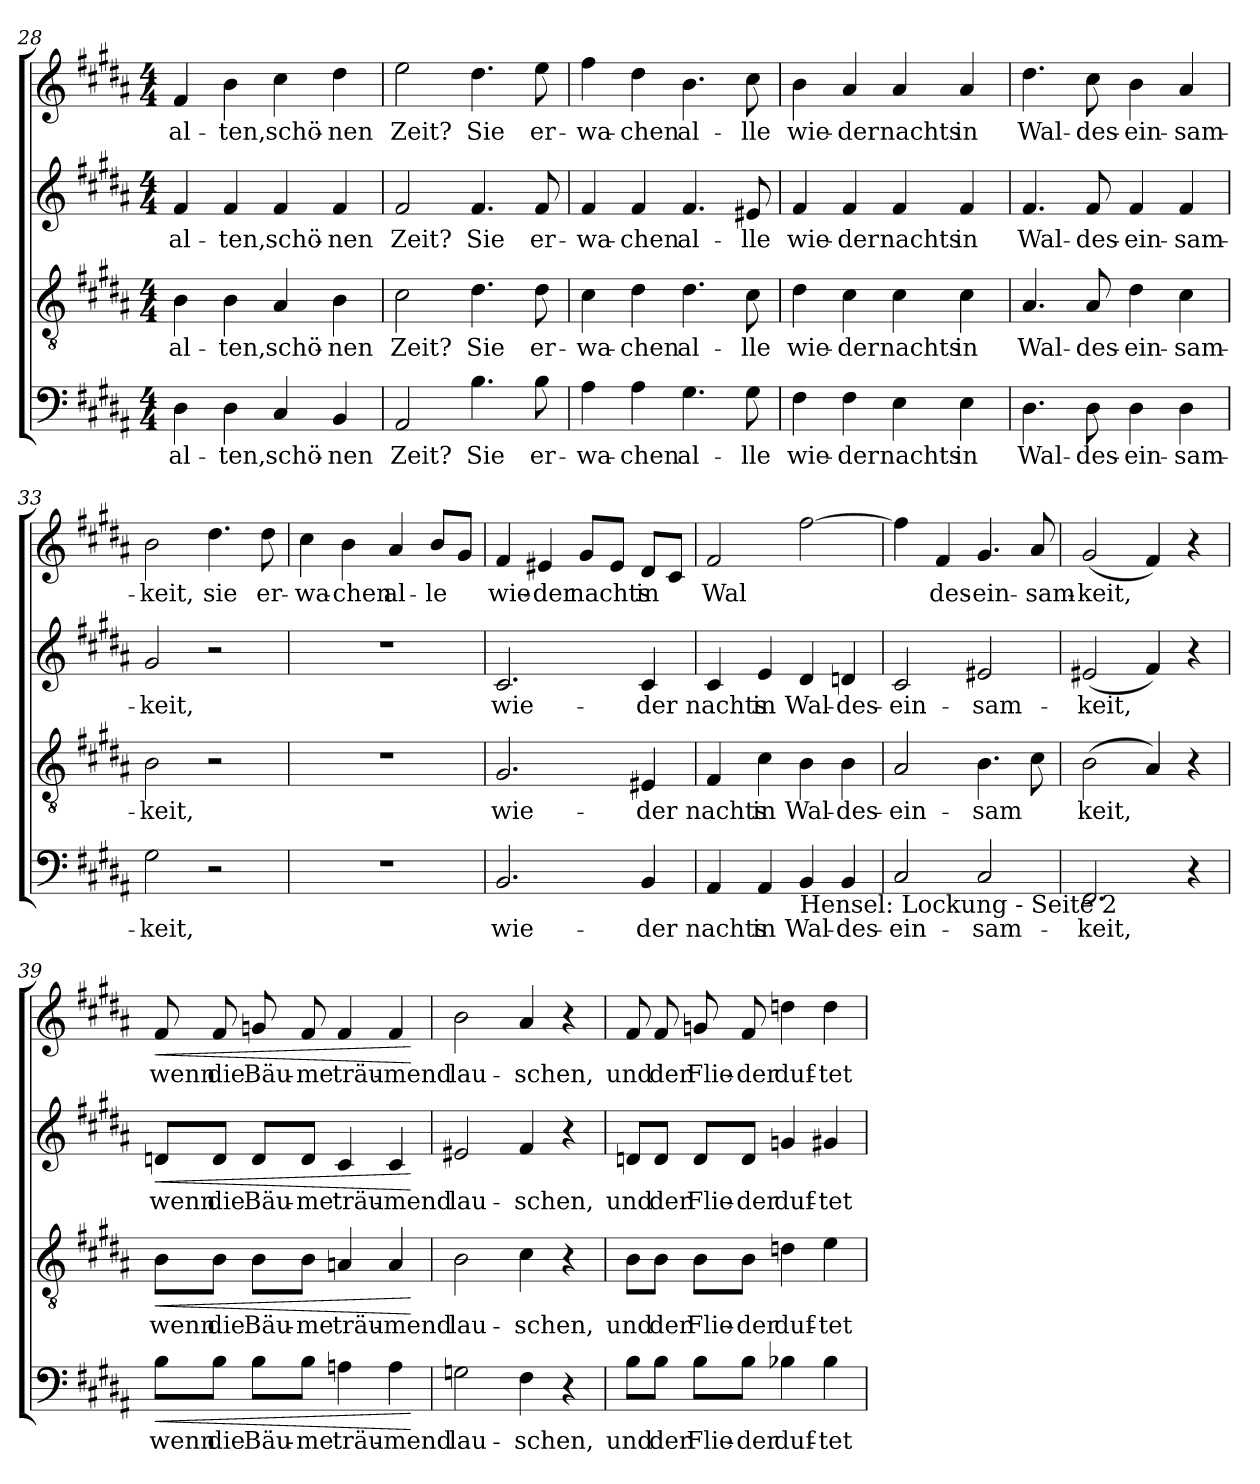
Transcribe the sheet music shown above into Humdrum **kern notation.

**kern	**text	**dynam	**kern	**text	**dynam	**kern	**text	**dynam	**kern	**text	**dynam
*part4	*part4	*part4	*part3	*part3	*part3	*part2	*part2	*part2	*part1	*part1	*part1
*staff4	*staff4	*staff4	*staff3	*staff3	*staff3	*staff2	*staff2	*staff2	*staff1	*staff1	*staff1
*clefF4	*	*	*clefGv2	*	*	*clefG2	*	*	*clefG2	*	*
*k[f#c#g#d#a#]	*	*	*k[f#c#g#d#a#]	*	*	*k[f#c#g#d#a#]	*	*	*k[f#c#g#d#a#]	*	*
*B:	*	*	*B:	*	*	*B:	*	*	*B:	*	*
*M4/4	*	*	*M4/4	*	*	*M4/4	*	*	*M4/4	*	*
=28	=28	=28	=28	=28	=28	=28	=28	=28	=28	=28	=28
!	!LO:LY:b	!	!	!LO:LY:b	!	!	!LO:LY:b	!	!	!LO:LY:b	!
4D#\	al-	.	4B\	al-	.	4f#/	al-	.	4f#/	al-	.
!	!LO:LY:b	!	!	!LO:LY:b	!	!	!LO:LY:b	!	!	!LO:LY:b	!
4D#\	-ten,	.	4B\	-ten,	.	4f#/	-ten,	.	4b\	-ten,	.
!	!LO:LY:b	!	!	!LO:LY:b	!	!	!LO:LY:b	!	!	!LO:LY:b	!
4C#/	schö-	.	4A#/	schö-	.	4f#/	schö-	.	4cc#\	schö-	.
!	!LO:LY:b	!	!	!LO:LY:b	!	!	!LO:LY:b	!	!	!LO:LY:b	!
4BB/	-nen	.	4B\	-nen	.	4f#/	-nen	.	4dd#\	-nen	.
=29	=29	=29	=29	=29	=29	=29	=29	=29	=29	=29	=29
!	!LO:LY:b	!	!	!LO:LY:b	!	!	!LO:LY:b	!	!	!LO:LY:b	!
2AA#/	Zeit?	.	2c#\	Zeit?	.	2f#/	Zeit?	.	2ee\	Zeit?	.
!	!LO:LY:b	!	!	!LO:LY:b	!	!	!LO:LY:b	!	!	!LO:LY:b	!
4.B\	Sie	.	4.d#\	Sie	.	4.f#/	Sie	.	4.dd#\	Sie	.
!	!LO:LY:b	!	!	!LO:LY:b	!	!	!LO:LY:b	!	!	!LO:LY:b	!
8B\	er-	.	8d#\	er-	.	8f#/	er-	.	8ee\	er-	.
=30	=30	=30	=30	=30	=30	=30	=30	=30	=30	=30	=30
!	!LO:LY:b	!	!	!LO:LY:b	!	!	!LO:LY:b	!	!	!LO:LY:b	!
4A#\	-wa-	.	4c#\	-wa-	.	4f#/	-wa-	.	4ff#\	-wa-	.
!	!LO:LY:b	!	!	!LO:LY:b	!	!	!LO:LY:b	!	!	!LO:LY:b	!
4A#\	-chen	.	4d#\	-chen	.	4f#/	-chen	.	4dd#\	-chen	.
!	!LO:LY:b	!	!	!LO:LY:b	!	!	!LO:LY:b	!	!	!LO:LY:b	!
4.G#\	al-	.	4.d#\	al-	.	4.f#/	al-	.	4.b\	al-	.
!	!LO:LY:b	!	!	!LO:LY:b	!	!	!LO:LY:b	!	!	!LO:LY:b	!
8G#\	-lle	.	8c#\	-lle	.	8e#X/	-lle	.	8cc#\	-lle	.
=31	=31	=31	=31	=31	=31	=31	=31	=31	=31	=31	=31
!	!LO:LY:b	!	!	!LO:LY:b	!	!	!LO:LY:b	!	!	!LO:LY:b	!
4F#\	wie-	.	4d#\	wie-	.	4f#/	wie-	.	4b\	wie-	.
!	!LO:LY:b	!	!	!LO:LY:b	!	!	!LO:LY:b	!	!	!LO:LY:b	!
4F#\	-der	.	4c#\	-der	.	4f#/	-der	.	4a#/	-der	.
!	!LO:LY:b	!	!	!LO:LY:b	!	!	!LO:LY:b	!	!	!LO:LY:b	!
4E\	nachts	.	4c#\	nachts	.	4f#/	nachts	.	4a#/	nachts	.
!	!LO:LY:b	!	!	!LO:LY:b	!	!	!LO:LY:b	!	!	!LO:LY:b	!
4E\	in	.	4c#\	in	.	4f#/	in	.	4a#/	in	.
!!LO:LB:g=z
=32	=32	=32	=32	=32	=32	=32	=32	=32	=32	=32	=32
!	!LO:LY:b	!	!	!LO:LY:b	!	!	!LO:LY:b	!	!	!LO:LY:b	!
4.D#\	Wal-	.	4.A#/	Wal-	.	4.f#/	Wal-	.	4.dd#\	Wal-	.
!	!LO:LY:b	!	!	!LO:LY:b	!	!	!LO:LY:b	!	!	!LO:LY:b	!
8D#\	-des-	.	8A#/	-des-	.	8f#/	-des-	.	8cc#\	-des-	.
!	!LO:LY:b	!	!	!LO:LY:b	!	!	!LO:LY:b	!	!	!LO:LY:b	!
4D#\	-ein-	.	4d#\	-ein-	.	4f#/	-ein-	.	4b\	-ein-	.
!	!LO:LY:b	!	!	!LO:LY:b	!	!	!LO:LY:b	!	!	!LO:LY:b	!
4D#\	-sam-	.	4c#\	-sam-	.	4f#/	-sam-	.	4a#/	-sam-	.
=33	=33	=33	=33	=33	=33	=33	=33	=33	=33	=33	=33
!	!LO:LY:b	!	!	!LO:LY:b	!	!	!LO:LY:b	!	!	!LO:LY:b	!
2G#\	-keit,	.	2B\	-keit,	.	2g#/	-keit,	.	2b\	-keit,	.
!	!	!	!	!	!	!	!	!	!	!LO:LY:b	!
2r	.	.	2r	.	.	2r	.	.	4.dd#\	sie	.
!	!	!	!	!	!	!	!	!	!	!LO:LY:b	!
.	.	.	.	.	.	.	.	.	8dd#\	er-	.
=34	=34	=34	=34	=34	=34	=34	=34	=34	=34	=34	=34
!	!	!	!	!	!	!	!	!	!	!LO:LY:b	!
1r	.	.	1r	.	.	1r	.	.	4cc#\	-wa-	.
!	!	!	!	!	!	!	!	!	!	!LO:LY:b	!
.	.	.	.	.	.	.	.	.	4b\	-chen	.
!	!	!	!	!	!	!	!	!	!	!LO:LY:b	!
.	.	.	.	.	.	.	.	.	4a#/	al-	.
!	!	!	!	!	!	!	!	!	!	!LO:LY:b	!
.	.	.	.	.	.	.	.	.	8b/L	-le	.
.	.	.	.	.	.	.	.	.	8g#/J	.	.
=35	=35	=35	=35	=35	=35	=35	=35	=35	=35	=35	=35
!	!LO:LY:b	!	!	!LO:LY:b	!	!	!LO:LY:b	!	!	!LO:LY:b	!
2.BB/	wie-	.	2.G#/	wie-	.	2.c#/	wie-	.	4f#/	wie-	.
!	!	!	!	!	!	!	!	!	!	!LO:LY:b	!
.	.	.	.	.	.	.	.	.	4e#X/	-der	.
!	!	!	!	!	!	!	!	!	!	!LO:LY:b	!
.	.	.	.	.	.	.	.	.	8g#/L	nachts	.
.	.	.	.	.	.	.	.	.	8e#/J	.	.
!	!LO:LY:b	!	!	!LO:LY:b	!	!	!LO:LY:b	!	!	!LO:LY:b	!
4BB/	-der	.	4E#X/	-der	.	4c#/	-der	.	8d#/L	in	.
.	.	.	.	.	.	.	.	.	8c#/J	.	.
=36	=36	=36	=36	=36	=36	=36	=36	=36	=36	=36	=36
!	!LO:LY:b	!	!	!LO:LY:b	!	!	!LO:LY:b	!	!	!LO:LY:b	!
4AA#/	nachts	.	4F#/	nachts	.	4c#/	nachts	.	2f#/	Wal	.
!	!LO:LY:b	!	!	!LO:LY:b	!	!	!LO:LY:b	!	!	!	!
4AA#/	in	.	4c#\	in	.	4e/	in	.	.	.	.
!LO:TX:b:t=Hensel&colon; Lockung  -  Seite 2	!	!	!	!	!	!	!	!	!	!	!
!	!LO:LY:b	!	!	!LO:LY:b	!	!	!LO:LY:b	!	!	!	!
4BB/	Wal-	.	4B\	Wal-	.	4d#/	Wal-	.	[2ff#\	.	.
!	!LO:LY:b	!	!	!LO:LY:b	!	!	!LO:LY:b	!	!	!	!
4BB/	-des-	.	4B\	-des-	.	4dn/	-des-	.	.	.	.
=37	=37	=37	=37	=37	=37	=37	=37	=37	=37	=37	=37
!	!LO:LY:b	!	!	!LO:LY:b	!	!	!LO:LY:b	!	!	!	!
2C#/	-ein-	.	2A#/	-ein-	.	2c#/	-ein-	.	4ff#\]	.	.
!	!	!	!	!	!	!	!	!	!	!LO:LY:b	!
.	.	.	.	.	.	.	.	.	4f#/	des-	.
!	!LO:LY:b	!	!	!LO:LY:b	!	!	!LO:LY:b	!	!	!LO:LY:b	!
2C#/	-sam-	.	4.B\	-sam	.	2e#X/	-sam-	.	4.g#/	-ein-	.
!	!	!	!	!	!	!	!	!	!	!LO:LY:b	!
.	.	.	8c#\	.	.	.	.	.	8a#/	-sam-	.
!!LO:PB:g=z
=38	=38	=38	=38	=38	=38	=38	=38	=38	=38	=38	=38
!	!LO:LY:b	!	!	!LO:LY:b	!	!	!LO:LY:b	!	!	!LO:LY:b	!
2.FF#/	-keit,	.	(<2B\	keit,	.	(<2e#X/	-keit,	.	(<2g#/	-keit,	.
.	.	.	4A#/)	.	.	4f#/)	.	.	4f#/)	.	.
4r	.	.	4r	.	.	4r	.	.	4r	.	.
=39	=39	=39	=39	=39	=39	=39	=39	=39	=39	=39	=39
!	!LO:LY:b	!LO:HP:b	!	!LO:LY:b	!LO:HP:b	!	!LO:LY:b	!LO:HP:b	!	!LO:LY:b	!LO:HP:b
8B\L	wenn	<	8B\L	wenn	<	8dn/L	wenn	<	8f#/	wenn	<
!	!LO:LY:b	!	!	!LO:LY:b	!	!	!LO:LY:b	!	!	!LO:LY:b	!
8B\J	die	.	8B\J	die	.	8d/J	die	.	8f#/	die	.
!	!LO:LY:b	!	!	!LO:LY:b	!	!	!LO:LY:b	!	!	!LO:LY:b	!
8B\L	Bäu-	.	8B\L	Bäu-	.	8d/L	Bäu-	.	8gn/	Bäu-	.
!	!LO:LY:b	!	!	!LO:LY:b	!	!	!LO:LY:b	!	!	!LO:LY:b	!
8B\J	-me	.	8B\J	-me	.	8d/J	-me	.	8f#/	-me	.
!	!LO:LY:b	!	!	!LO:LY:b	!	!	!LO:LY:b	!	!	!LO:LY:b	!
4An\	träu-	.	4An/	träu-	.	4c#/	träu-	.	4f#/	träu-	.
!	!LO:LY:b	!	!	!LO:LY:b	!	!	!LO:LY:b	!	!	!LO:LY:b	!
4A\	-mend	.	4A/	-mend	.	4c#/	-mend	.	4f#/	-mend	.
.	.	[	.	.	[	.	.	[	.	.	[
=40	=40	=40	=40	=40	=40	=40	=40	=40	=40	=40	=40
!	!LO:LY:b	!	!	!LO:LY:b	!	!	!LO:LY:b	!	!	!LO:LY:b	!
2Gn\	lau-	.	2B\	lau-	.	2e#X/	lau-	.	2b\	lau-	.
!	!LO:LY:b	!	!	!LO:LY:b	!	!	!LO:LY:b	!	!	!LO:LY:b	!
4F#\	-schen,	.	4c#\	-schen,	.	4f#/	-schen,	.	4a#/	-schen,	.
4r	.	.	4r	.	.	4r	.	.	4r	.	.
=41	=41	=41	=41	=41	=41	=41	=41	=41	=41	=41	=41
!	!LO:LY:b	!	!	!LO:LY:b	!	!	!LO:LY:b	!	!	!LO:LY:b	!
8B\L	und	.	8B\L	und	.	8dn/L	und	.	8f#/	und	.
!	!LO:LY:b	!	!	!LO:LY:b	!	!	!LO:LY:b	!	!	!LO:LY:b	!
8B\J	der	.	8B\J	der	.	8d/J	der	.	8f#/	der	.
!	!LO:LY:b	!	!	!LO:LY:b	!	!	!LO:LY:b	!	!	!LO:LY:b	!
8B\L	Flie-	.	8B\L	Flie-	.	8d/L	Flie-	.	8gn/	Flie-	.
!	!LO:LY:b	!	!	!LO:LY:b	!	!	!LO:LY:b	!	!	!LO:LY:b	!
8B\J	-der	.	8B\J	-der	.	8d/J	-der	.	8f#/	-der	.
!	!LO:LY:b	!	!	!LO:LY:b	!	!	!LO:LY:b	!	!	!LO:LY:b	!
4B-X\	duf-	.	4dn\	duf-	.	4gn/	duf-	.	4ddn\	duf-	.
!	!LO:LY:b	!	!	!LO:LY:b	!	!	!LO:LY:b	!	!	!LO:LY:b	!
4B-\	-tet	.	4e\	-tet	.	4g#X/	-tet	.	4dd\	-tet	.
=	=	=	=	=	=	=	=	=	=	=	=
*-	*-	*-	*-	*-	*-	*-	*-	*-	*-	*-	*-
